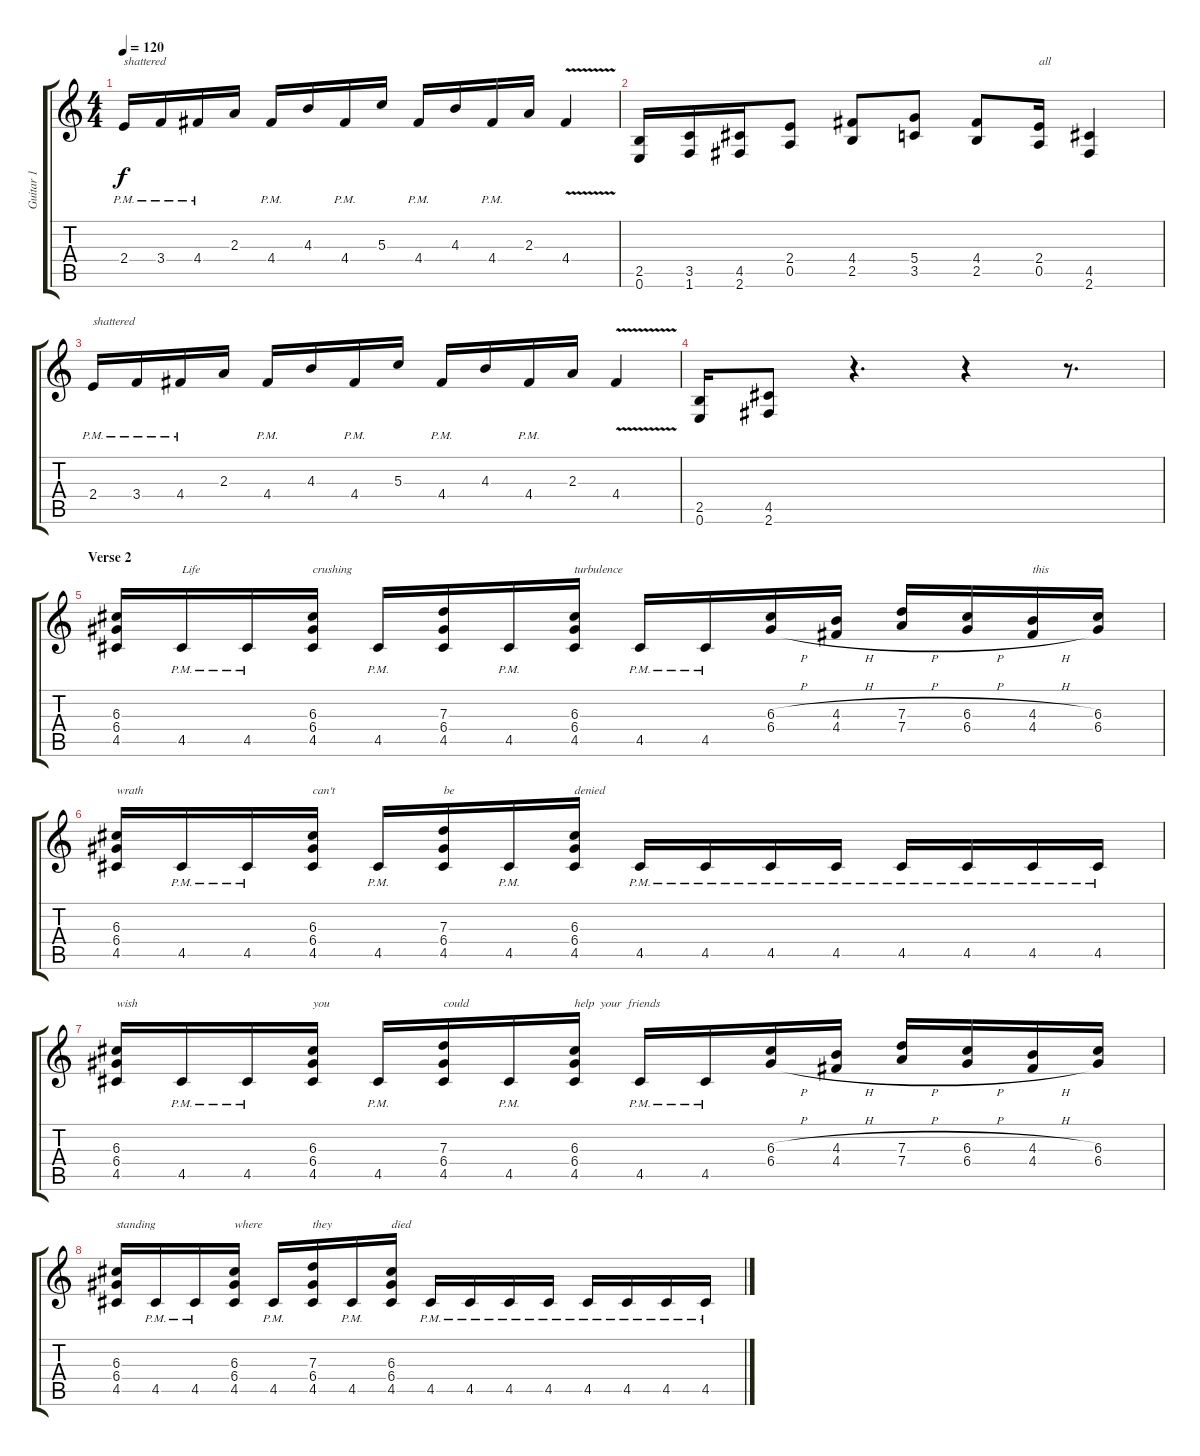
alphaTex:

\track ("Guitar 1" "Guitar 1") {instrument distortionguitar}
\staff {score tabs}
\tuning (E4 B3 G3 D3 A2 E2) {hide}
\ts (4 4)
\tempo 120
\clef g2
\ks c
2.4{pm}.16{txt "shattered" dy f} 3.4{pm}.16 4.4{pm}.16 2.3.16 4.4{pm}.16 4.3.16 4.4{pm}.16 5.3.16 4.4{pm}.16 4.3.16 4.4{pm}.16 2.3.16 4.4{v}.4 |
(2.5 0.6).16 (3.5 1.6).16 (4.5 2.6).16 (2.4 0.5).8 (4.4 2.5).8 (5.4 3.5).8 (4.4 2.5).8 (2.4 0.5).16{txt "all"} (4.5 2.6).4 |
2.4{pm}.16{txt "shattered"} 3.4{pm}.16 4.4{pm}.16 2.3.16 4.4{pm}.16 4.3.16 4.4{pm}.16 5.3.16 4.4{pm}.16 4.3.16 4.4{pm}.16 2.3.16 4.4{v}.4 |
(2.5 0.6).16 (4.5 2.6).8 r.4{d} r.4 r.8{d} |
\section ("" "Verse 2")
(6.3 6.4 4.5).16 4.5{pm}.16{txt "Life"} 4.5{pm}.16 (6.3 6.4 4.5).16{txt "crushing"} 4.5{pm}.16 (7.3 6.4 4.5).16 4.5{pm}.16 (6.3 6.4 4.5).16{txt "turbulence"} 4.5{pm}.16 4.5{pm}.16 (6.3{h} 6.4{h}).16 (4.3{h} 4.4{h}).16 (7.3{h} 7.4{h}).16 (6.3{h} 6.4{h}).16 (4.3{h} 4.4{h}).16{txt "this"} (6.3 6.4).16 |
(6.3 6.4 4.5).16{txt "wrath"} 4.5{pm}.16 4.5{pm}.16 (6.3 6.4 4.5).16{txt "can't"} 4.5{pm}.16 (7.3 6.4 4.5).16{txt "be"} 4.5{pm}.16 (6.3 6.4 4.5).16{txt "denied"} 4.5{pm}.16 4.5{pm}.16 4.5{pm}.16 4.5{pm}.16 4.5{pm}.16 4.5{pm}.16 4.5{pm}.16 4.5{pm}.16 |
(6.3 6.4 4.5).16{txt "wish"} 4.5{pm}.16 4.5{pm}.16 (6.3 6.4 4.5).16{txt "you"} 4.5{pm}.16 (7.3 6.4 4.5).16{txt "could"} 4.5{pm}.16 (6.3 6.4 4.5).16{txt "help  your  friends"} 4.5{pm}.16 4.5{pm}.16 (6.3{h} 6.4{h}).16 (4.3{h} 4.4{h}).16 (7.3{h} 7.4{h}).16 (6.3{h} 6.4{h}).16 (4.3{h} 4.4{h}).16 (6.3 6.4).16 |
(6.3 6.4 4.5).16{txt "standing"} 4.5{pm}.16 4.5{pm}.16 (6.3 6.4 4.5).16{txt "where"} 4.5{pm}.16 (7.3 6.4 4.5).16{txt "they"} 4.5{pm}.16 (6.3 6.4 4.5).16{txt "died"} 4.5{pm}.16 4.5{pm}.16 4.5{pm}.16 4.5{pm}.16 4.5{pm}.16 4.5{pm}.16 4.5{pm}.16 4.5{pm}.16
